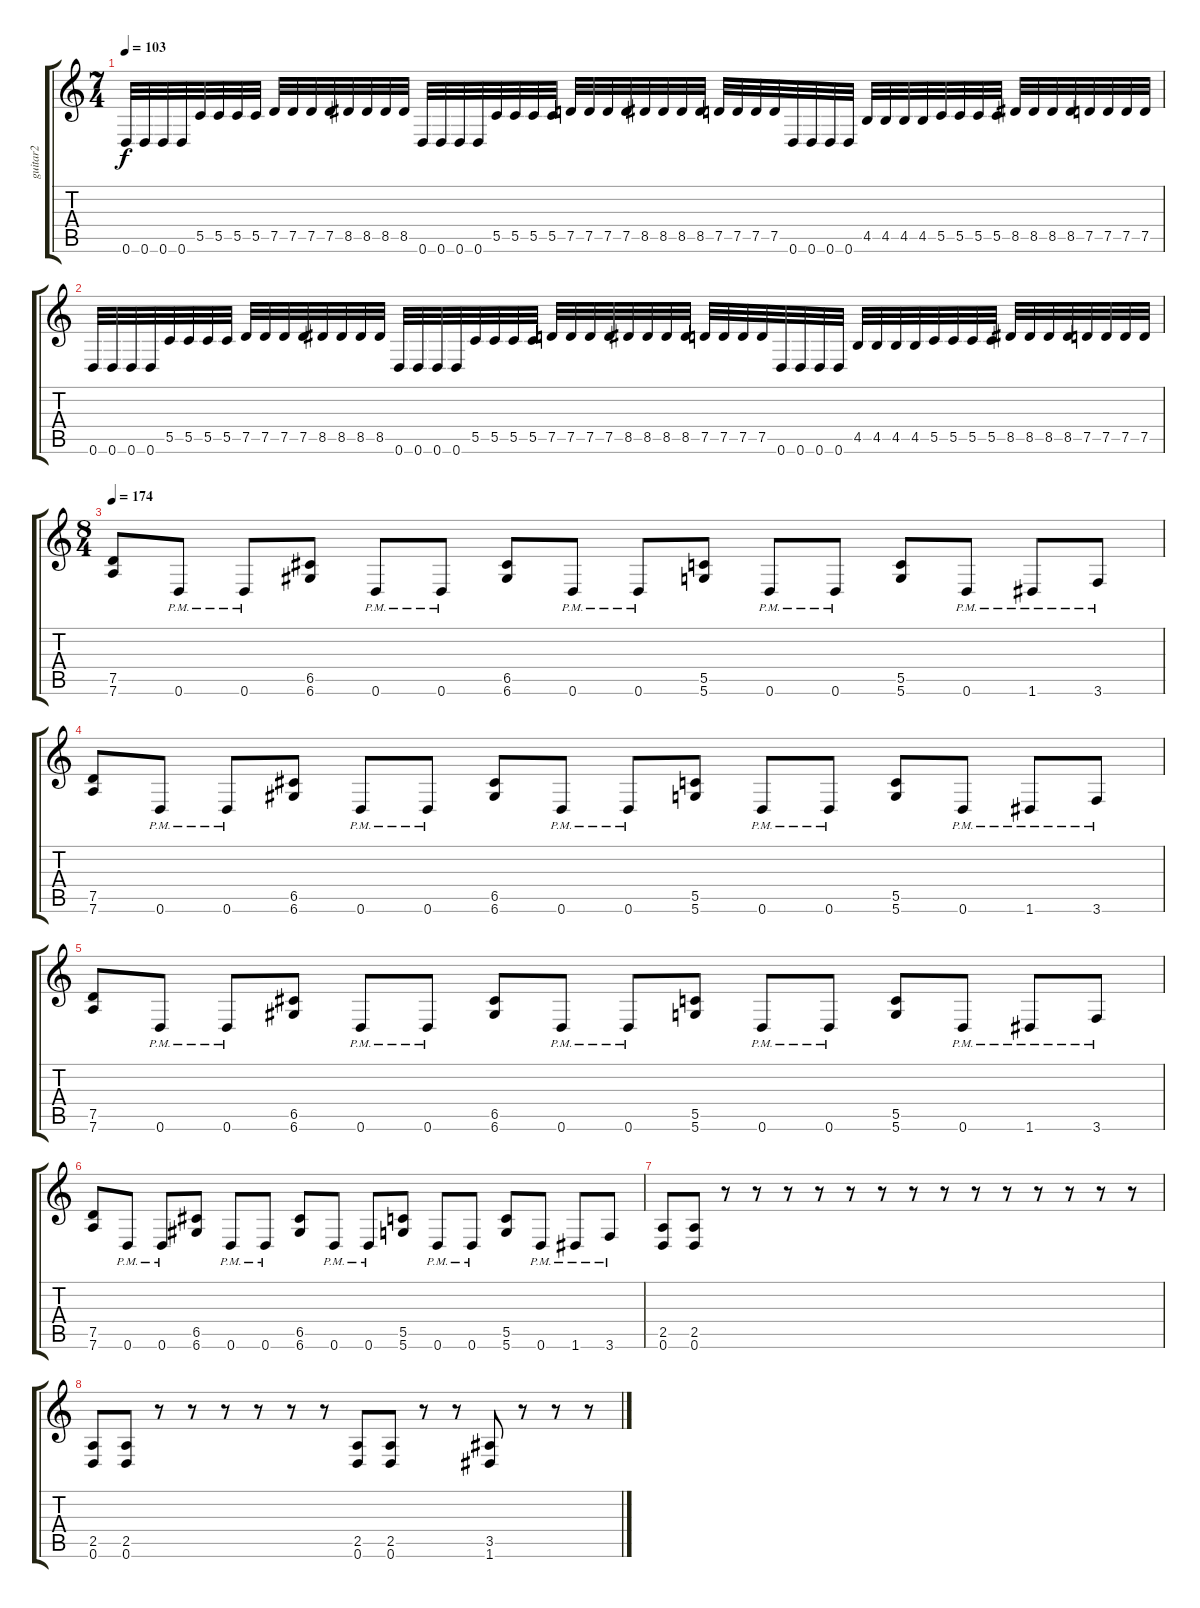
\track ("guitar2" "guitar2") {instrument distortionguitar}
\staff {score tabs}
\tuning (D4 A3 F3 C3 G2 D2) {hide}
\ts (7 4)
\tempo 103
\clef g2
\ks c
0.6.32{dy f} 0.6.32 0.6.32 0.6.32 5.5.32 5.5.32 5.5.32 5.5.32 7.5.32 7.5.32 7.5.32 7.5.32 8.5.32 8.5.32 8.5.32 8.5.32 0.6.32 0.6.32 0.6.32 0.6.32 5.5.32 5.5.32 5.5.32 5.5.32 7.5.32 7.5.32 7.5.32 7.5.32 8.5.32 8.5.32 8.5.32 8.5.32 7.5.32 7.5.32 7.5.32 7.5.32 0.6.32 0.6.32 0.6.32 0.6.32 4.5.32 4.5.32 4.5.32 4.5.32 5.5.32 5.5.32 5.5.32 5.5.32 8.5.32 8.5.32 8.5.32 8.5.32 7.5.32 7.5.32 7.5.32 7.5.32 |
0.6.32 0.6.32 0.6.32 0.6.32 5.5.32 5.5.32 5.5.32 5.5.32 7.5.32 7.5.32 7.5.32 7.5.32 8.5.32 8.5.32 8.5.32 8.5.32 0.6.32 0.6.32 0.6.32 0.6.32 5.5.32 5.5.32 5.5.32 5.5.32 7.5.32 7.5.32 7.5.32 7.5.32 8.5.32 8.5.32 8.5.32 8.5.32 7.5.32 7.5.32 7.5.32 7.5.32 0.6.32 0.6.32 0.6.32 0.6.32 4.5.32 4.5.32 4.5.32 4.5.32 5.5.32 5.5.32 5.5.32 5.5.32 8.5.32 8.5.32 8.5.32 8.5.32 7.5.32 7.5.32 7.5.32 7.5.32 |
\ts (8 4)
\tempo 174
(7.5 7.6).8 0.6{pm}.8 0.6{pm}.8 (6.5 6.6).8 0.6{pm}.8 0.6{pm}.8 (6.5 6.6).8 0.6{pm}.8 0.6{pm}.8 (5.5 5.6).8 0.6{pm}.8 0.6{pm}.8 (5.5 5.6).8 0.6{pm}.8 1.6{pm}.8 3.6{pm}.8 |
(7.5 7.6).8 0.6{pm}.8 0.6{pm}.8 (6.5 6.6).8 0.6{pm}.8 0.6{pm}.8 (6.5 6.6).8 0.6{pm}.8 0.6{pm}.8 (5.5 5.6).8 0.6{pm}.8 0.6{pm}.8 (5.5 5.6).8 0.6{pm}.8 1.6{pm}.8 3.6{pm}.8 |
(7.5 7.6).8 0.6{pm}.8 0.6{pm}.8 (6.5 6.6).8 0.6{pm}.8 0.6{pm}.8 (6.5 6.6).8 0.6{pm}.8 0.6{pm}.8 (5.5 5.6).8 0.6{pm}.8 0.6{pm}.8 (5.5 5.6).8 0.6{pm}.8 1.6{pm}.8 3.6{pm}.8 |
(7.5 7.6).8 0.6{pm}.8 0.6{pm}.8 (6.5 6.6).8 0.6{pm}.8 0.6{pm}.8 (6.5 6.6).8 0.6{pm}.8 0.6{pm}.8 (5.5 5.6).8 0.6{pm}.8 0.6{pm}.8 (5.5 5.6).8 0.6{pm}.8 1.6{pm}.8 3.6{pm}.8 |
(2.5 0.6).8 (2.5 0.6).8 r.8 r.8 r.8 r.8 r.8 r.8 r.8 r.8 r.8 r.8 r.8 r.8 r.8 r.8 |
(2.5 0.6).8 (2.5 0.6).8 r.8 r.8 r.8 r.8 r.8 r.8 (2.5 0.6).8 (2.5 0.6).8 r.8 r.8 (3.5 1.6).8 r.8 r.8 r.8
